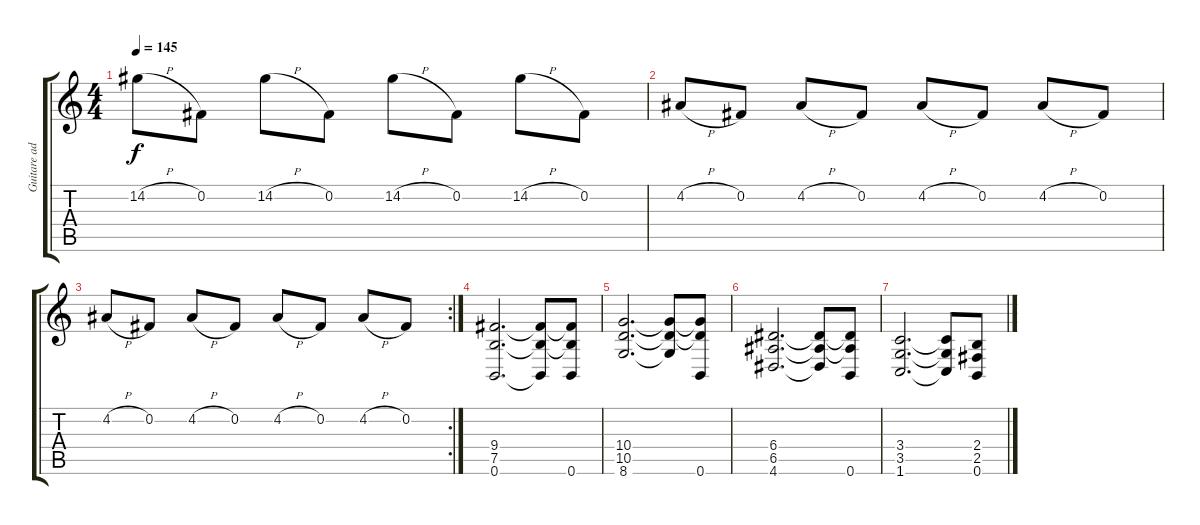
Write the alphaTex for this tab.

\track ("Guitare additinnelle" "Guitare ad") {instrument distortionguitar}
\staff {score tabs}
\tuning (B3 Gb3 D3 A2 E2 B1) {hide}
\ts (4 4)
\tempo 145
\clef g2
\ks c
14.2{h}.8{dy f} 0.2.8 14.2{h}.8 0.2.8 14.2{h}.8 0.2.8 14.2{h}.8 0.2.8 |
4.2{h}.8 0.2.8 4.2{h}.8 0.2.8 4.2{h}.8 0.2.8 4.2{h}.8 0.2.8 |
\rc 2
4.2{h}.8 0.2.8 4.2{h}.8 0.2.8 4.2{h}.8 0.2.8 4.2{h}.8 0.2.8 |
(9.4 7.5 0.6).2{d} (9.4{t} 7.5{t} 0.6{t}).8 (9.4{t} 7.5{t} 0.6).8 |
(10.4 10.5 8.6).2{d} (10.4{t} 10.5{t} 8.6{t}).8 (10.4{t} 10.5{t} 0.6).8 |
(6.4 6.5 4.6).2{d} (6.4{t} 6.5{t} 4.6{t}).8 (6.4{t} 6.5{t} 0.6).8 |
(3.4 3.5 1.6).2{d} (3.4{t} 3.5{t} 1.6{t}).8 (2.4 2.5 0.6).8
